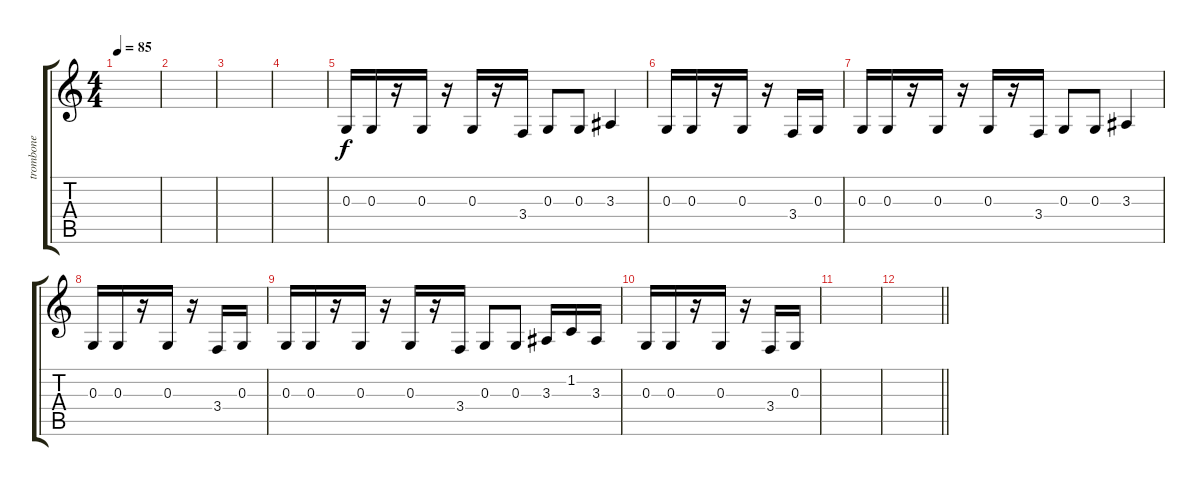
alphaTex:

\track ("trombone" "trombone") {instrument trombone}
\staff {score tabs}
\tuning (E4 B3 G3 D3 A2 E2) {hide}
\ts (4 4)
\tempo 85
\clef g2
\ks c
|
|
|
|
0.3.16 0.3.16 r.16 0.3.16 r.16 0.3.16 r.16 3.4.16 0.3.8 0.3.8 3.3.4 |
0.3.16 0.3.16 r.16 0.3.16 r.16 3.4.16 0.3.16 |
0.3.16 0.3.16 r.16 0.3.16 r.16 0.3.16 r.16 3.4.16 0.3.8 0.3.8 3.3.4 |
0.3.16 0.3.16 r.16 0.3.16 r.16 3.4.16 0.3.16 |
0.3.16 0.3.16 r.16 0.3.16 r.16 0.3.16 r.16 3.4.16 0.3.8 0.3.8 3.3.16 1.2.16 3.3.16 |
0.3.16 0.3.16 r.16 0.3.16 r.16 3.4.16 0.3.16 |
|
\barLineRight lightlight
